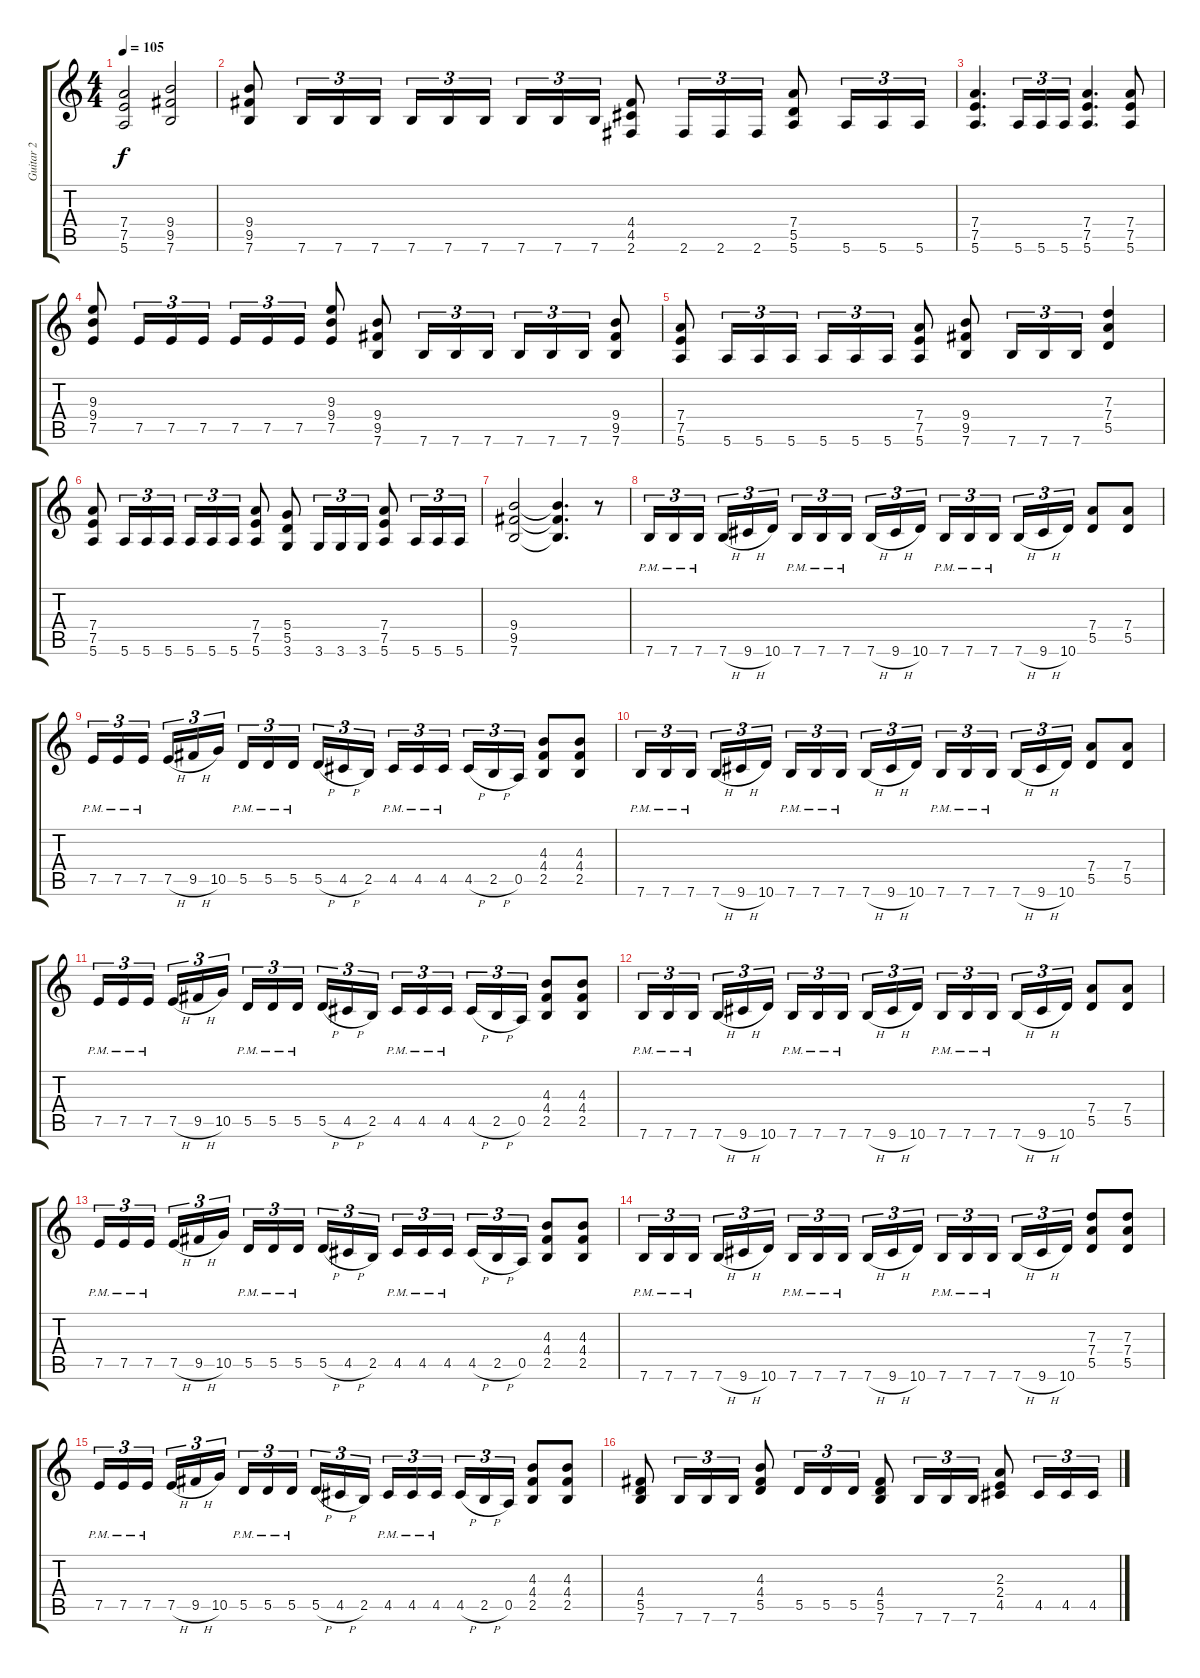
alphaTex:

\track ("Guitar 2" "Guitar 2") {instrument distortionguitar}
\staff {score tabs}
\tuning (E4 B3 G3 D3 A2 E2) {hide}
\ts (4 4)
\tempo 105
\clef g2
\ks c
(7.4 7.5 5.6).2{dy f} (9.4 9.5 7.6).2 |
(9.4 9.5 7.6).8 7.6.16{tu (3 2)} 7.6.16{tu (3 2)} 7.6.16{tu (3 2)} 7.6.16{tu (3 2)} 7.6.16{tu (3 2)} 7.6.16{tu (3 2)} 7.6.16{tu (3 2)} 7.6.16{tu (3 2)} 7.6.16{tu (3 2)} (4.4 4.5 2.6).8 2.6.16{tu (3 2)} 2.6.16{tu (3 2)} 2.6.16{tu (3 2)} (7.4 5.5 5.6).8 5.6.16{tu (3 2)} 5.6.16{tu (3 2)} 5.6.16{tu (3 2)} |
(7.4 7.5 5.6).4{d} 5.6.16{tu (3 2)} 5.6.16{tu (3 2)} 5.6.16{tu (3 2)} (7.4 7.5 5.6).4{d} (7.4 7.5 5.6).8 |
(9.3 9.4 7.5).8 7.5.16{tu (3 2)} 7.5.16{tu (3 2)} 7.5.16{tu (3 2)} 7.5.16{tu (3 2)} 7.5.16{tu (3 2)} 7.5.16{tu (3 2)} (9.3 9.4 7.5).8 (9.4 9.5 7.6).8 7.6.16{tu (3 2)} 7.6.16{tu (3 2)} 7.6.16{tu (3 2)} 7.6.16{tu (3 2)} 7.6.16{tu (3 2)} 7.6.16{tu (3 2)} (9.4 9.5 7.6).8 |
(7.4 7.5 5.6).8 5.6.16{tu (3 2)} 5.6.16{tu (3 2)} 5.6.16{tu (3 2)} 5.6.16{tu (3 2)} 5.6.16{tu (3 2)} 5.6.16{tu (3 2)} (7.4 7.5 5.6).8 (9.4 9.5 7.6).8 7.6.16{tu (3 2)} 7.6.16{tu (3 2)} 7.6.16{tu (3 2)} (7.3 7.4 5.5).4 |
(7.4 7.5 5.6).8 5.6.16{tu (3 2)} 5.6.16{tu (3 2)} 5.6.16{tu (3 2)} 5.6.16{tu (3 2)} 5.6.16{tu (3 2)} 5.6.16{tu (3 2)} (7.4 7.5 5.6).8 (5.4 5.5 3.6).8 3.6.16{tu (3 2)} 3.6.16{tu (3 2)} 3.6.16{tu (3 2)} (7.4 7.5 5.6).8 5.6.16{tu (3 2)} 5.6.16{tu (3 2)} 5.6.16{tu (3 2)} |
(9.4 9.5 7.6).2 (9.4{t} 9.5{t} 7.6{t}).4{d} r.8 |
7.6{pm}.16{tu (3 2)} 7.6{pm}.16{tu (3 2)} 7.6{pm}.16{tu (3 2)} 7.6{h}.16{tu (3 2)} 9.6{h}.16{tu (3 2)} 10.6.16{tu (3 2)} 7.6{pm}.16{tu (3 2)} 7.6{pm}.16{tu (3 2)} 7.6{pm}.16{tu (3 2)} 7.6{h}.16{tu (3 2)} 9.6{h}.16{tu (3 2)} 10.6.16{tu (3 2)} 7.6{pm}.16{tu (3 2)} 7.6{pm}.16{tu (3 2)} 7.6{pm}.16{tu (3 2)} 7.6{h}.16{tu (3 2)} 9.6{h}.16{tu (3 2)} 10.6.16{tu (3 2)} (7.4 5.5).8 (7.4 5.5).8 |
7.5{pm}.16{tu (3 2)} 7.5{pm}.16{tu (3 2)} 7.5{pm}.16{tu (3 2)} 7.5{h}.16{tu (3 2)} 9.5{h}.16{tu (3 2)} 10.5.16{tu (3 2)} 5.5{pm}.16{tu (3 2)} 5.5{pm}.16{tu (3 2)} 5.5{pm}.16{tu (3 2)} 5.5{h}.16{tu (3 2)} 4.5{h}.16{tu (3 2)} 2.5.16{tu (3 2)} 4.5{pm}.16{tu (3 2)} 4.5{pm}.16{tu (3 2)} 4.5{pm}.16{tu (3 2)} 4.5{h}.16{tu (3 2)} 2.5{h}.16{tu (3 2)} 0.5.16{tu (3 2)} (4.3 4.4 2.5).8 (4.3 4.4 2.5).8 |
7.6{pm}.16{tu (3 2)} 7.6{pm}.16{tu (3 2)} 7.6{pm}.16{tu (3 2)} 7.6{h}.16{tu (3 2)} 9.6{h}.16{tu (3 2)} 10.6.16{tu (3 2)} 7.6{pm}.16{tu (3 2)} 7.6{pm}.16{tu (3 2)} 7.6{pm}.16{tu (3 2)} 7.6{h}.16{tu (3 2)} 9.6{h}.16{tu (3 2)} 10.6.16{tu (3 2)} 7.6{pm}.16{tu (3 2)} 7.6{pm}.16{tu (3 2)} 7.6{pm}.16{tu (3 2)} 7.6{h}.16{tu (3 2)} 9.6{h}.16{tu (3 2)} 10.6.16{tu (3 2)} (7.4 5.5).8 (7.4 5.5).8 |
7.5{pm}.16{tu (3 2)} 7.5{pm}.16{tu (3 2)} 7.5{pm}.16{tu (3 2)} 7.5{h}.16{tu (3 2)} 9.5{h}.16{tu (3 2)} 10.5.16{tu (3 2)} 5.5{pm}.16{tu (3 2)} 5.5{pm}.16{tu (3 2)} 5.5{pm}.16{tu (3 2)} 5.5{h}.16{tu (3 2)} 4.5{h}.16{tu (3 2)} 2.5.16{tu (3 2)} 4.5{pm}.16{tu (3 2)} 4.5{pm}.16{tu (3 2)} 4.5{pm}.16{tu (3 2)} 4.5{h}.16{tu (3 2)} 2.5{h}.16{tu (3 2)} 0.5.16{tu (3 2)} (4.3 4.4 2.5).8 (4.3 4.4 2.5).8 |
7.6{pm}.16{tu (3 2)} 7.6{pm}.16{tu (3 2)} 7.6{pm}.16{tu (3 2)} 7.6{h}.16{tu (3 2)} 9.6{h}.16{tu (3 2)} 10.6.16{tu (3 2)} 7.6{pm}.16{tu (3 2)} 7.6{pm}.16{tu (3 2)} 7.6{pm}.16{tu (3 2)} 7.6{h}.16{tu (3 2)} 9.6{h}.16{tu (3 2)} 10.6.16{tu (3 2)} 7.6{pm}.16{tu (3 2)} 7.6{pm}.16{tu (3 2)} 7.6{pm}.16{tu (3 2)} 7.6{h}.16{tu (3 2)} 9.6{h}.16{tu (3 2)} 10.6.16{tu (3 2)} (7.4 5.5).8 (7.4 5.5).8 |
7.5{pm}.16{tu (3 2)} 7.5{pm}.16{tu (3 2)} 7.5{pm}.16{tu (3 2)} 7.5{h}.16{tu (3 2)} 9.5{h}.16{tu (3 2)} 10.5.16{tu (3 2)} 5.5{pm}.16{tu (3 2)} 5.5{pm}.16{tu (3 2)} 5.5{pm}.16{tu (3 2)} 5.5{h}.16{tu (3 2)} 4.5{h}.16{tu (3 2)} 2.5.16{tu (3 2)} 4.5{pm}.16{tu (3 2)} 4.5{pm}.16{tu (3 2)} 4.5{pm}.16{tu (3 2)} 4.5{h}.16{tu (3 2)} 2.5{h}.16{tu (3 2)} 0.5.16{tu (3 2)} (4.3 4.4 2.5).8 (4.3 4.4 2.5).8 |
7.6{pm}.16{tu (3 2)} 7.6{pm}.16{tu (3 2)} 7.6{pm}.16{tu (3 2)} 7.6{h}.16{tu (3 2)} 9.6{h}.16{tu (3 2)} 10.6.16{tu (3 2)} 7.6{pm}.16{tu (3 2)} 7.6{pm}.16{tu (3 2)} 7.6{pm}.16{tu (3 2)} 7.6{h}.16{tu (3 2)} 9.6{h}.16{tu (3 2)} 10.6.16{tu (3 2)} 7.6{pm}.16{tu (3 2)} 7.6{pm}.16{tu (3 2)} 7.6{pm}.16{tu (3 2)} 7.6{h}.16{tu (3 2)} 9.6{h}.16{tu (3 2)} 10.6.16{tu (3 2)} (7.3 7.4 5.5).8 (7.3 7.4 5.5).8 |
7.5{pm}.16{tu (3 2)} 7.5{pm}.16{tu (3 2)} 7.5{pm}.16{tu (3 2)} 7.5{h}.16{tu (3 2)} 9.5{h}.16{tu (3 2)} 10.5.16{tu (3 2)} 5.5{pm}.16{tu (3 2)} 5.5{pm}.16{tu (3 2)} 5.5{pm}.16{tu (3 2)} 5.5{h}.16{tu (3 2)} 4.5{h}.16{tu (3 2)} 2.5.16{tu (3 2)} 4.5{pm}.16{tu (3 2)} 4.5{pm}.16{tu (3 2)} 4.5{pm}.16{tu (3 2)} 4.5{h}.16{tu (3 2)} 2.5{h}.16{tu (3 2)} 0.5.16{tu (3 2)} (4.3 4.4 2.5).8 (4.3 4.4 2.5).8 |
(4.4 5.5 7.6).8 7.6.16{tu (3 2)} 7.6.16{tu (3 2)} 7.6.16{tu (3 2)} (4.3 4.4 5.5).8 5.5.16{tu (3 2)} 5.5.16{tu (3 2)} 5.5.16{tu (3 2)} (4.4 5.5 7.6).8 7.6.16{tu (3 2)} 7.6.16{tu (3 2)} 7.6.16{tu (3 2)} (2.3 2.4 4.5).8 4.5.16{tu (3 2)} 4.5.16{tu (3 2)} 4.5.16{tu (3 2)}
